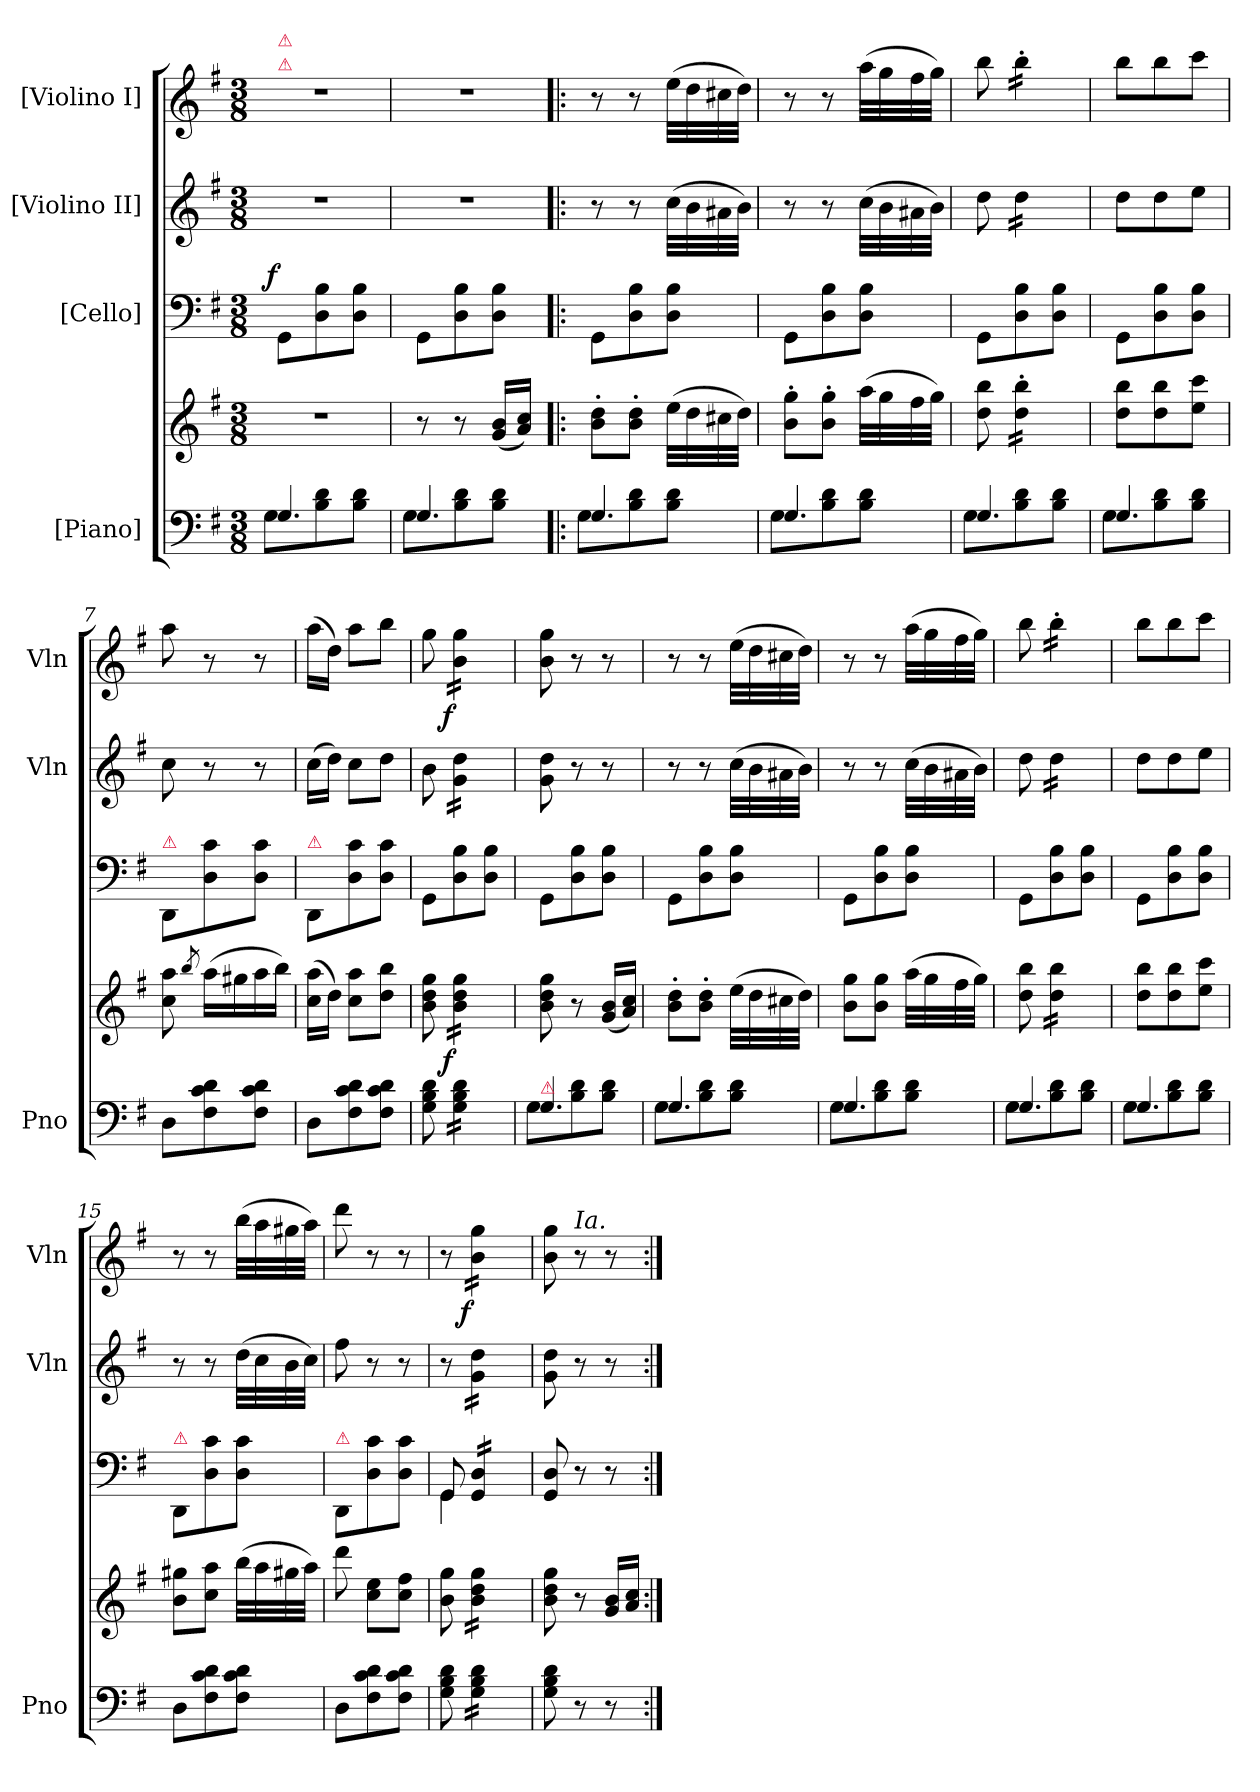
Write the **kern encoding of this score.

**kern	**kern	**dynam	**kern	**dynam	**kern	**kern	**dynam
*part4	*part4	*part4	*part3	*part3	*part2	*part1	*part1
*staff5	*staff4	*staff4/5	*staff3	*staff3	*staff2	*staff1	*staff1
*I"[Piano]	*	*	*I"[Cello]	*	*I"[Violino II]	*I"[Violino I]	*
*I'Pno	*	*	*	*	*I'Vln	*I'Vln	*
*clefF4	*clefG2	*	*clefF4	*	*clefG2	*clefG2	*
*k[f#]	*k[f#]	*	*k[f#]	*	*k[f#]	*k[f#]	*
*M3/8	*M3/8	*	*M3/8	*	*M3/8	*M3/8	*
=1	=1	=1	=1	=1	=1	=1	=1
*^	*	*	*	*	*	*	*
!	!	!	!	!	!	!	!LO:TX:a:color=crimson:t=⚠	!
!	!	!	!	!	!	!	!LO:TX:a:color=crimson:t=⚠	!
!	!	!	!	!	!LO:DY:a:rj	!	!	!
4.G/	8G\L	4.r	.	8GG\L	f	4.r	4.r	.
.	8B\ 8d\	.	.	8D\ 8B\	.	.	.	.
.	8B\ 8d\J	.	.	8D\ 8B\J	.	.	.	.
=2	=2	=2	=2	=2	=2	=2	=2	=2
4.G/	8G\L	8r	.	8GG\L	.	4.r	4.r	.
.	8B\ 8d\	8r	.	8D\ 8B\	.	.	.	.
.	8B\ 8d\J	(<16g/ 16b/LL	.	8D\ 8B\J	.	.	.	.
.	.	16a/ 16cc/JJ)	.	.	.	.	.	.
=3!|:	=3!|:	=3!|:	=3!|:	=3!|:	=3!|:	=3!|:	=3!|:	=3!|:
4.G/	8G\L	8b'>\ 8dd'>\L	.	8GG\L	.	8r	8r	.
.	8B\ 8d\	8b'>\ 8dd'>\J	.	8D\ 8B\	.	8r	8r	.
.	8B\ 8d\J	(>32ee\LLL	.	8D\ 8B\J	.	(>32cc\LLL	(>32ee\LLL	.
.	.	32dd\	.	.	.	32b\	32dd\	.
.	.	32cc#X\	.	.	.	32a#X\	32cc#X\	.
.	.	32dd\JJJ)	.	.	.	32b\JJJ)	32dd\JJJ)	.
=4	=4	=4	=4	=4	=4	=4	=4	=4
4.G/	8G\L	8b'>\ 8gg'>\L	.	8GG\L	.	8r	8r	.
.	8B\ 8d\	8b'>\ 8gg'>\J	.	8D\ 8B\	.	8r	8r	.
.	8B\ 8d\J	(>32aa\LLL	.	8D\ 8B\J	.	(>32cc\LLL	(>32aa\LLL	.
.	.	32gg\	.	.	.	32b\	32gg\	.
.	.	32ff#\	.	.	.	32a#X\	32ff#\	.
.	.	32gg\JJJ)	.	.	.	32b\JJJ)	32gg\JJJ)	.
=5	=5	=5	=5	=5	=5	=5	=5	=5
4.G/	8G\L	8dd\ 8bb\	.	8GG\L	.	8dd\	8bb\	.
!	!	!	!	!	!	!	!LO:TX:a:color=crimson:t=⚠	!
!	!	!	!	!	!	!	!LO:TX:a:color=crimson:t=⚠	!
!	!	!	!	!	!	!LO:TX:a:color=crimson:t=⚠	!	!
!	!	!LO:TX:a:color=crimson:t=⚠	!	!	!	!	!	!
*	*	*tremolo	*	*	*	*	*	*
*	*	*	*	*	*	*tremolo	*	*
*	*	*	*	*	*	*	*tremolo	*
.	8B\ 8d\	16dd'>\ 16bb'>\LL	.	8D\ 8B\	.	(>16dd\LL	(>16bb'>\LL	.
.	.	16dd'>\ 16bb'>\	.	.	.	(>16dd\	(>16bb'>\	.
.	8B\ 8d\J	16dd'>\ 16bb'>\	.	8D\ 8B\J	.	(>16dd\	(>16bb'>\	.
.	.	16dd'>\ 16bb'>\JJ	.	.	.	16dd\JJ	16bb'>\JJ	.
*	*	*	*	*	*	*	*Xtremolo	*
*	*	*	*	*	*	*Xtremolo	*	*
*	*	*Xtremolo	*	*	*	*	*	*
=6	=6	=6	=6	=6	=6	=6	=6	=6
4.G/	8G\L	8dd\ 8bb\L	.	8GG\L	.	8dd\L)	8bb\L)	.
.	8B\ 8d\	8dd\ 8bb\	.	8D\ 8B\	.	8dd\	8bb\	.
.	8B\ 8d\J	8ee\ 8ccc\J	.	8D\ 8B\J	.	8ee\J	8ccc\J	.
=7	=7	=7	=7	=7	=7	=7	=7	=7
!	!	!	!	!LO:TX:a:color=crimson:t=⚠	!	!	!	!
*v	*v	*	*	*	*	*	*	*
8D\L	8cc\ 8aa\	.	8DD/L	.	8cc\	8aa\	.
.	8qbb/	.	.	.	.	.	.
8F#\ 8c\ 8d\	(>16aa\LL	.	8D\ 8c\	.	8r	8r	.
.	16gg#X\	.	.	.	.	.	.
8F#\ 8c\ 8d\J	16aa\	.	8D\ 8c\J	.	8r	8r	.
.	16bb\JJ)	.	.	.	.	.	.
=8	=8	=8	=8	=8	=8	=8	=8
!	!	!	!LO:TX:a:color=crimson:t=⚠	!	!	!	!
8D\L	(>16cc\ 16aa\LL	.	8DD/L	.	(>16cc\LL	(>16aa\LL	.
.	16dd\JJ)	.	.	.	16dd\JJ)	16dd\JJ)	.
8F#\ 8c\ 8d\	8cc\ 8aa\L	.	8D\ 8c\	.	8cc\L	8aa\L	.
8F#\ 8c\ 8d\J	8dd\ 8bb\J	.	8D\ 8c\J	.	8dd\J	8bb\J	.
=9	=9	=9	=9	=9	=9	=9	=9
8G\ 8B\ 8d\	8b\ 8dd\ 8gg\	.	8GG\L	.	8b\	8gg\	.
!	!	!LO:DY:b:rj	!	!	!	!	!LO:DY:b:rj
*tremolo	*	*	*	*	*	*	*
*	*tremolo	*	*	*	*	*	*
*	*	*	*	*	*tremolo	*	*
*	*	*	*	*	*	*tremolo	*
16G\ 16B\ 16d\LL	16b\ 16dd\ 16gg\LL	f	8D\ 8B\	.	16g\ 16dd\LL	16b\ 16gg\LL	f
16G\ 16B\ 16d\	16b\ 16dd\ 16gg\	.	.	.	16g\ 16dd\	16b\ 16gg\	.
16G\ 16B\ 16d\	16b\ 16dd\ 16gg\	.	8D\ 8B\J	.	16g\ 16dd\	16b\ 16gg\	.
16G\ 16B\ 16d\JJ	16b\ 16dd\ 16gg\JJ	.	.	.	16g\ 16dd\JJ	16b\ 16gg\JJ	.
*	*	*	*	*	*	*Xtremolo	*
*	*	*	*	*	*Xtremolo	*	*
*	*Xtremolo	*	*	*	*	*	*
*Xtremolo	*	*	*	*	*	*	*
=10	=10	=10	=10	=10	=10	=10	=10
*^	*	*	*	*	*	*	*
!LO:TX:a:color=crimson:t=⚠	!	!	!	!	!	!	!	!
4.G/	8G\L	8b\ 8dd\ 8gg\	.	8GG\L	.	8g\ 8dd\	8b\ 8gg\	.
.	8B\ 8d\	8r	.	8D\ 8B\	.	8r	8r	.
.	8B\ 8d\J	(<16g/ 16b/LL	.	8D\ 8B\J	.	8r	8r	.
.	.	16a/ 16cc/JJ)	.	.	.	.	.	.
=11	=11	=11	=11	=11	=11	=11	=11	=11
4.G/	8G\L	8b'>\ 8dd'>\L	.	8GG\L	.	8r	8r	.
.	8B\ 8d\	8b'>\ 8dd'>\J	.	8D\ 8B\	.	8r	8r	.
.	8B\ 8d\J	(>32ee\LLL	.	8D\ 8B\J	.	(>32cc\LLL	(>32ee\LLL	.
.	.	32dd\	.	.	.	32b\	32dd\	.
.	.	32cc#X\	.	.	.	32a#X\	32cc#X\	.
.	.	32dd\JJJ)	.	.	.	32b\JJJ)	32dd\JJJ)	.
=12	=12	=12	=12	=12	=12	=12	=12	=12
4.G/	8G\L	8b\ 8gg\L	.	8GG\L	.	8r	8r	.
.	8B\ 8d\	8b\ 8gg\J	.	8D\ 8B\	.	8r	8r	.
.	8B\ 8d\J	(>32aa\LLL	.	8D\ 8B\J	.	(>32cc\LLL	(>32aa\LLL	.
.	.	32gg\	.	.	.	32b\	32gg\	.
.	.	32ff#\	.	.	.	32a#X\	32ff#\	.
.	.	32gg\JJJ)	.	.	.	32b\JJJ)	32gg\JJJ)	.
=13	=13	=13	=13	=13	=13	=13	=13	=13
4.G/	8G\L	8dd\ 8bb\	.	8GG\L	.	8dd\	8bb\	.
!	!	!	!	!	!	!	!LO:TX:a:color=crimson:t=⚠	!
*	*	*tremolo	*	*	*	*	*	*
*	*	*	*	*	*	*tremolo	*	*
*	*	*	*	*	*	*	*tremolo	*
.	8B\ 8d\	16dd\ 16bb\LL	.	8D\ 8B\	.	16dd\LL	16bb'>\LL	.
.	.	16dd\ 16bb\	.	.	.	16dd\	16bb'>\	.
.	8B\ 8d\J	16dd\ 16bb\	.	8D\ 8B\J	.	16dd\	16bb'>\	.
.	.	16dd\ 16bb\JJ	.	.	.	16dd\JJ	16bb'>\JJ	.
*	*	*	*	*	*	*	*Xtremolo	*
*	*	*	*	*	*	*Xtremolo	*	*
*	*	*Xtremolo	*	*	*	*	*	*
=14	=14	=14	=14	=14	=14	=14	=14	=14
4.G/	8G\L	8dd\ 8bb\L	.	8GG\L	.	8dd\L	8bb\L	.
.	8B\ 8d\	8dd\ 8bb\	.	8D\ 8B\	.	8dd\	8bb\	.
.	8B\ 8d\J	8ee\ 8ccc\J	.	8D\ 8B\J	.	8ee\J	8ccc\J	.
=15	=15	=15	=15	=15	=15	=15	=15	=15
!	!	!	!	!LO:TX:a:color=crimson:t=⚠	!	!	!	!
*v	*v	*	*	*	*	*	*	*
8D\L	8b\ 8gg#X\L	.	8DD/L	.	8r	8r	.
8F#\ 8c\ 8d\	8cc\ 8aa\J	.	8D\ 8c\	.	8r	8r	.
8F#\ 8c\ 8d\J	(>32bb\LLL	.	8D\ 8c\J	.	(>32dd\LLL	(>32bb\LLL	.
.	32aa\	.	.	.	32cc\	32aa\	.
.	32gg#X\	.	.	.	32b\	32gg#X\	.
.	32aa\JJJ)	.	.	.	32cc\JJJ)	32aa\JJJ)	.
=16	=16	=16	=16	=16	=16	=16	=16
!	!	!	!LO:TX:a:color=crimson:t=⚠	!	!	!	!
8D\L	8ddd\	.	8DD/L	.	8ff#\	8ddd\	.
8F#\ 8c\ 8d\	8cc\ 8ee\L	.	8D\ 8c\	.	8r	8r	.
8F#\ 8c\ 8d\J	8cc\ 8ff#\J	.	8D\ 8c\J	.	8r	8r	.
=17	=17	=17	=17	=17	=17	=17	=17
*	*	*	*^	*	*	*	*
8G\ 8B\ 8d\	8b\ 8gg\	.	8GG/	4GG\	.	8r	8r	.
!	!	!	!	!	!	!	!	!LO:DY:b:rj
*tremolo	*	*	*	*	*	*	*	*
*	*tremolo	*	*	*	*	*	*	*
*	*	*	*tremolo	*	*	*	*	*
*	*	*	*	*	*	*tremolo	*	*
*	*	*	*	*	*	*	*tremolo	*
16G\ 16B\ 16d\LL	16b\ 16dd\ 16gg\LL	.	16GG/ 16D/LL	.	.	16g\ 16dd\LL	16b\ 16gg\LL	f
16G\ 16B\ 16d\	16b\ 16dd\ 16gg\	.	16GG/ 16D/	.	.	16g\ 16dd\	16b\ 16gg\	.
16G\ 16B\ 16d\	16b\ 16dd\ 16gg\	.	16GG/ 16D/	8ryy	.	16g\ 16dd\	16b\ 16gg\	.
16G\ 16B\ 16d\JJ	16b\ 16dd\ 16gg\JJ	.	16GG/ 16D/JJ	.	.	16g\ 16dd\JJ	16b\ 16gg\JJ	.
*	*	*	*	*	*	*	*Xtremolo	*
*	*	*	*	*	*	*Xtremolo	*	*
*	*	*	*Xtremolo	*	*	*	*	*
*	*Xtremolo	*	*	*	*	*	*	*
*Xtremolo	*	*	*	*	*	*	*	*
*	*	*	*v	*v	*	*	*	*
=18	=18	=18	=18	=18	=18	=18	=18
8G\ 8B\ 8d\	8b\ 8dd\ 8gg\	.	8GG/ 8D/	.	8g\ 8dd\	8b\ 8gg\	.
!	!	!	!	!	!	!LO:TX:a:i:t=Ia.	!
8r	8r	.	8r	.	8r	8r	.
8r	16g/ 16b/LL	.	8r	.	8r	8r	.
.	16a/ 16cc/JJ	.	.	.	.	.	.
=:|!	=:|!	=:|!	=:|!	=:|!	=:|!	=:|!	=:|!
*-	*-	*-	*-	*-	*-	*-	*-
